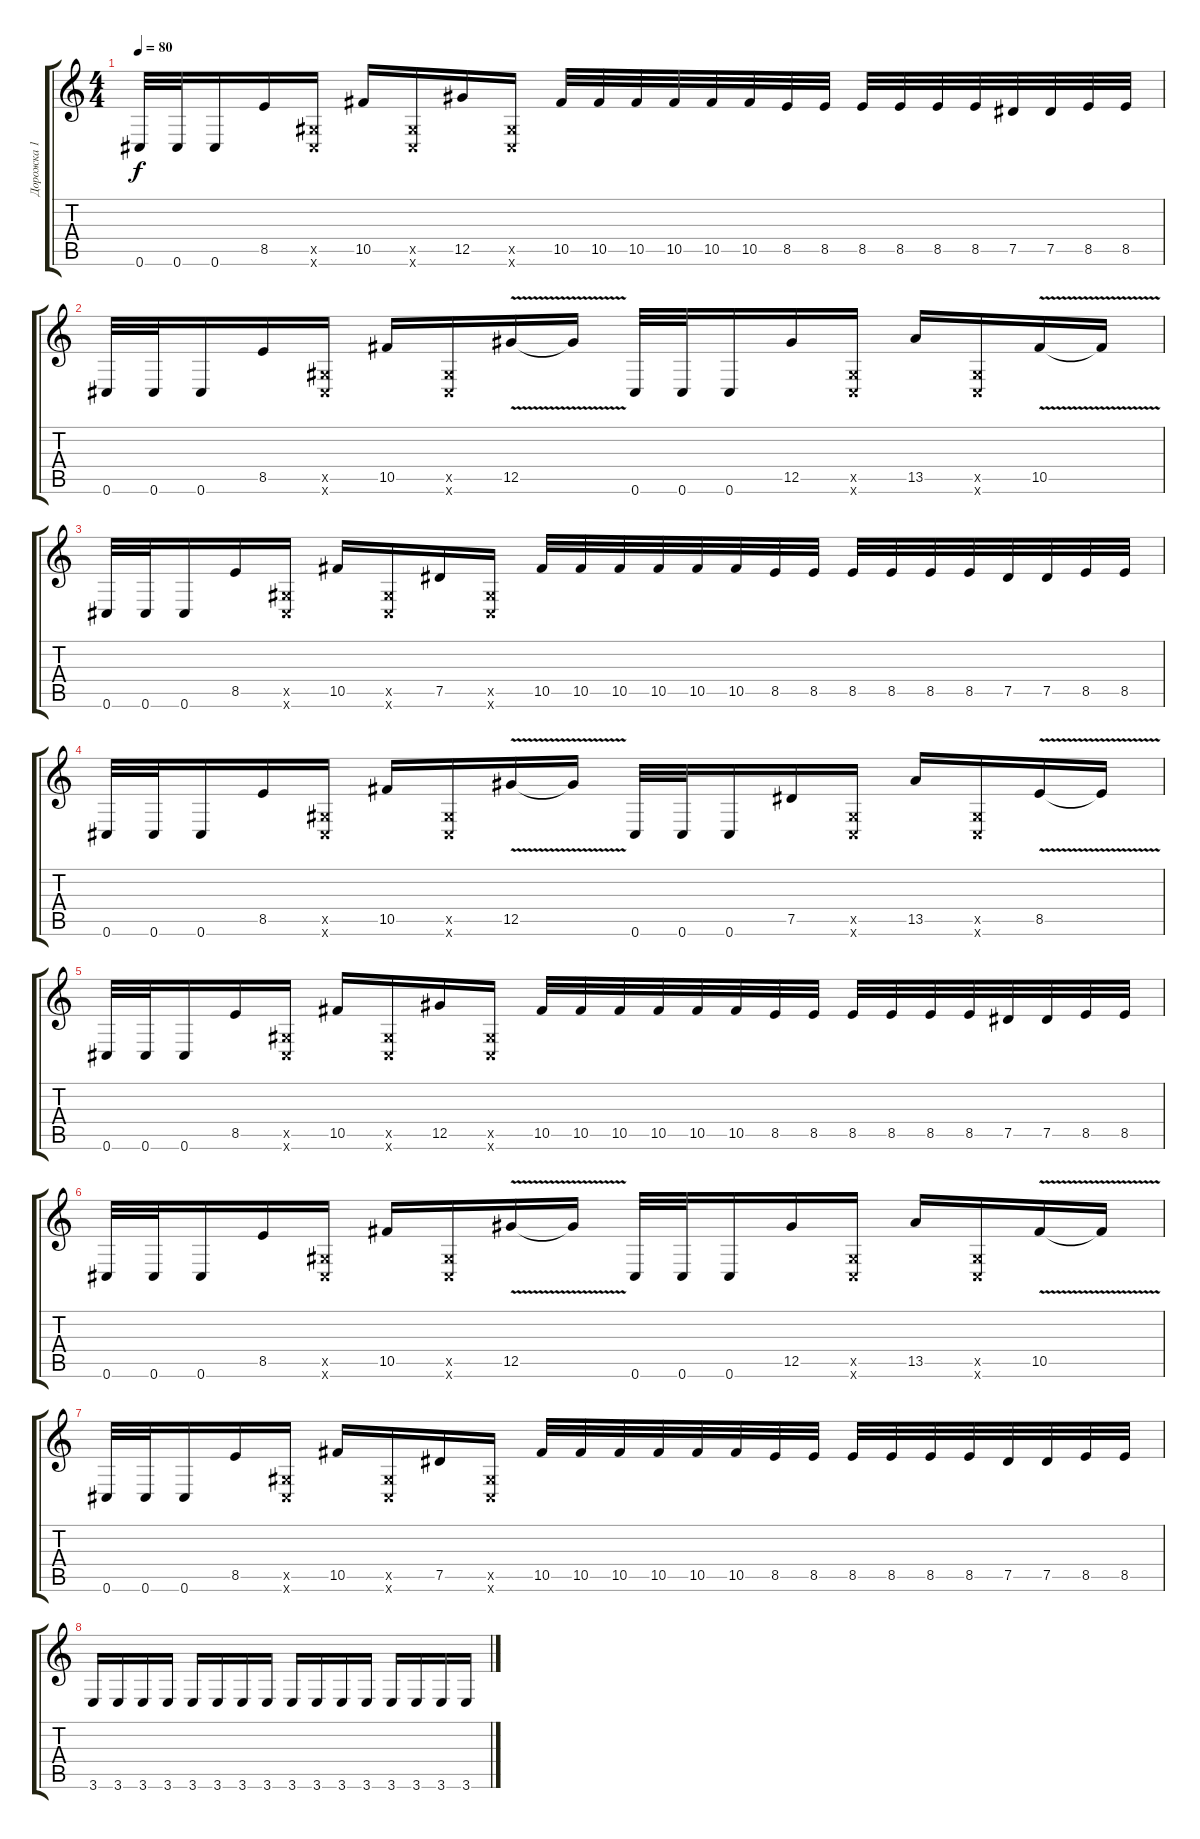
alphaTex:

\track ("Дорожка 1" "Дорожка 1") {instrument overdrivenguitar}
\staff {score tabs}
\tuning (Eb4 Bb3 Gb3 Db3 Ab2 Db2) {hide}
\ts (4 4)
\tempo 80
\clef g2
\ks c
0.6.32{dy f} 0.6.32 0.6.16 8.5.16 (0.5{x} 0.6{x}).16 10.5.16 (0.5{x} 0.6{x}).16 12.5.16 (0.5{x} 0.6{x}).16 10.5.32 10.5.32 10.5.32 10.5.32 10.5.32 10.5.32 8.5.32 8.5.32 8.5.32 8.5.32 8.5.32 8.5.32 7.5.32 7.5.32 8.5.32 8.5.32 |
0.6.32 0.6.32 0.6.16 8.5.16 (0.5{x} 0.6{x}).16 10.5.16 (0.5{x} 0.6{x}).16 12.5{v}.16 12.5{t}.16 0.6.32 0.6.32 0.6.16 12.5.16 (0.5{x} 0.6{x}).16 13.5.16 (0.5{x} 0.6{x}).16 10.5{v}.16 10.5{t}.16 |
0.6.32 0.6.32 0.6.16 8.5.16 (0.5{x} 0.6{x}).16 10.5.16 (0.5{x} 0.6{x}).16 7.5.16 (0.5{x} 0.6{x}).16 10.5.32 10.5.32 10.5.32 10.5.32 10.5.32 10.5.32 8.5.32 8.5.32 8.5.32 8.5.32 8.5.32 8.5.32 7.5.32 7.5.32 8.5.32 8.5.32 |
0.6.32 0.6.32 0.6.16 8.5.16 (0.5{x} 0.6{x}).16 10.5.16 (0.5{x} 0.6{x}).16 12.5{v}.16 12.5{t}.16 0.6.32 0.6.32 0.6.16 7.5.16 (0.5{x} 0.6{x}).16 13.5.16 (0.5{x} 0.6{x}).16 8.5{v}.16 8.5{t}.16 |
0.6.32 0.6.32 0.6.16 8.5.16 (0.5{x} 0.6{x}).16 10.5.16 (0.5{x} 0.6{x}).16 12.5.16 (0.5{x} 0.6{x}).16 10.5.32 10.5.32 10.5.32 10.5.32 10.5.32 10.5.32 8.5.32 8.5.32 8.5.32 8.5.32 8.5.32 8.5.32 7.5.32 7.5.32 8.5.32 8.5.32 |
0.6.32 0.6.32 0.6.16 8.5.16 (0.5{x} 0.6{x}).16 10.5.16 (0.5{x} 0.6{x}).16 12.5{v}.16 12.5{t}.16 0.6.32 0.6.32 0.6.16 12.5.16 (0.5{x} 0.6{x}).16 13.5.16 (0.5{x} 0.6{x}).16 10.5{v}.16 10.5{t}.16 |
0.6.32 0.6.32 0.6.16 8.5.16 (0.5{x} 0.6{x}).16 10.5.16 (0.5{x} 0.6{x}).16 7.5.16 (0.5{x} 0.6{x}).16 10.5.32 10.5.32 10.5.32 10.5.32 10.5.32 10.5.32 8.5.32 8.5.32 8.5.32 8.5.32 8.5.32 8.5.32 7.5.32 7.5.32 8.5.32 8.5.32 |
3.6.16 3.6.16 3.6.16 3.6.16 3.6.16 3.6.16 3.6.16 3.6.16 3.6.16 3.6.16 3.6.16 3.6.16 3.6.16 3.6.16 3.6.16 3.6.16
